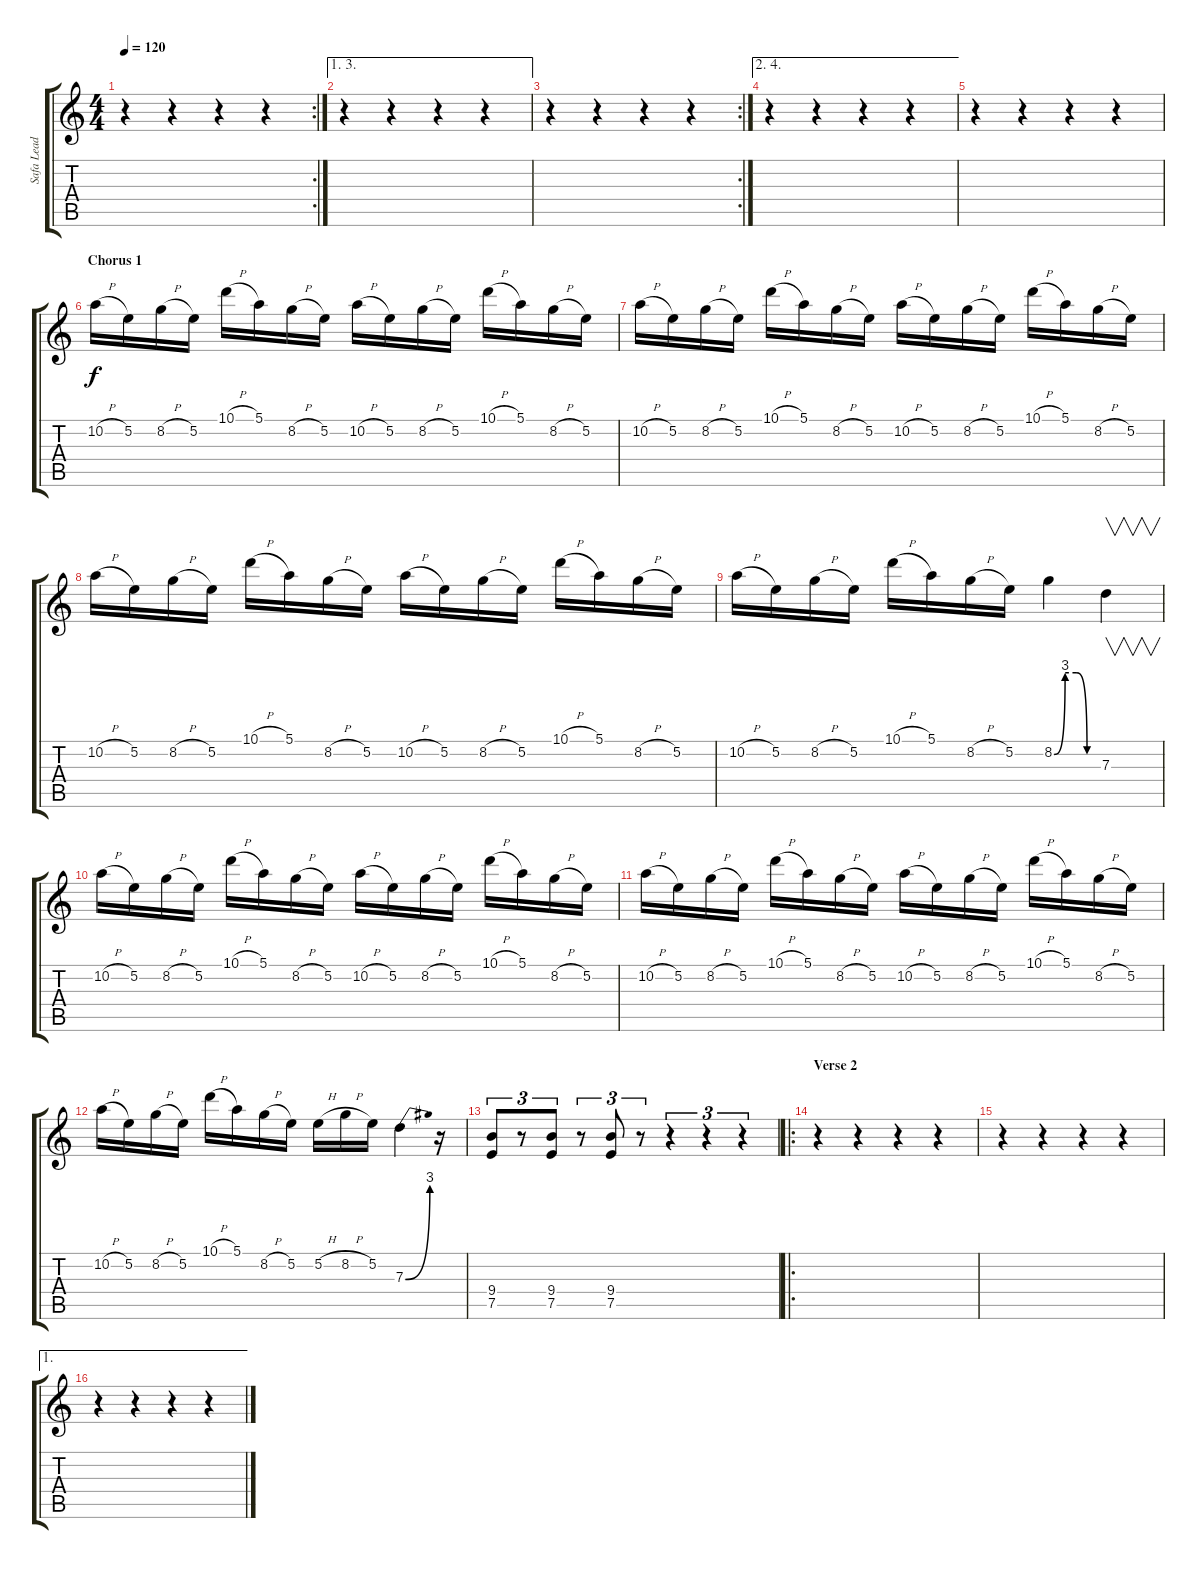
\track ("Safa Lead" "Safa Lead") {instrument distortionguitar}
\staff {score tabs}
\tuning (E4 B3 G3 D3 A2 E2) {hide}
\rc 2
\ts (4 4)
\tempo 120
\clef g2
\ks c
r.4{dy f} r.4 r.4 r.4 |
\ae (1 3)
r.4 r.4 r.4 r.4 |
\rc 2
r.4 r.4 r.4 r.4 |
\ae (2 4)
r.4 r.4 r.4 r.4 |
r.4 r.4 r.4 r.4 |
\section ("" "Chorus 1")
10.2{h}.16 5.2.16 8.2{h}.16 5.2.16 10.1{h}.16 5.1.16 8.2{h}.16 5.2.16 10.2{h}.16 5.2.16 8.2{h}.16 5.2.16 10.1{h}.16 5.1.16 8.2{h}.16 5.2.16 |
10.2{h}.16 5.2.16 8.2{h}.16 5.2.16 10.1{h}.16 5.1.16 8.2{h}.16 5.2.16 10.2{h}.16 5.2.16 8.2{h}.16 5.2.16 10.1{h}.16 5.1.16 8.2{h}.16 5.2.16 |
10.2{h}.16 5.2.16 8.2{h}.16 5.2.16 10.1{h}.16 5.1.16 8.2{h}.16 5.2.16 10.2{h}.16 5.2.16 8.2{h}.16 5.2.16 10.1{h}.16 5.1.16 8.2{h}.16 5.2.16 |
10.2{h}.16 5.2.16 8.2{h}.16 5.2.16 10.1{h}.16 5.1.16 8.2{h}.16 5.2.16 8.2{be (custom 0 0 15 12 30 12 45 0 60 0)}.4 7.3.4{v} |
10.2{h}.16 5.2.16 8.2{h}.16 5.2.16 10.1{h}.16 5.1.16 8.2{h}.16 5.2.16 10.2{h}.16 5.2.16 8.2{h}.16 5.2.16 10.1{h}.16 5.1.16 8.2{h}.16 5.2.16 |
10.2{h}.16 5.2.16 8.2{h}.16 5.2.16 10.1{h}.16 5.1.16 8.2{h}.16 5.2.16 10.2{h}.16 5.2.16 8.2{h}.16 5.2.16 10.1{h}.16 5.1.16 8.2{h}.16 5.2.16 |
10.2{h}.16 5.2.16 8.2{h}.16 5.2.16 10.1{h}.16 5.1.16 8.2{h}.16 5.2.16 5.2{h}.16 8.2{h}.16 5.2.16 7.3{be (bend 0 0 60 12)}.4 r.16 |
(9.4 7.5).8{tu (3 2)} r.8{tu (3 2)} (9.4 7.5).8{tu (3 2)} r.8{tu (3 2)} (9.4 7.5).8{tu (3 2)} r.8{tu (3 2)} r.4{tu (3 2)} r.4{tu (3 2)} r.4{tu (3 2)} |
\ro
\section ("" "Verse 2")
r.4 r.4 r.4 r.4 |
r.4 r.4 r.4 r.4 |
\ae 1
r.4 r.4 r.4 r.4
